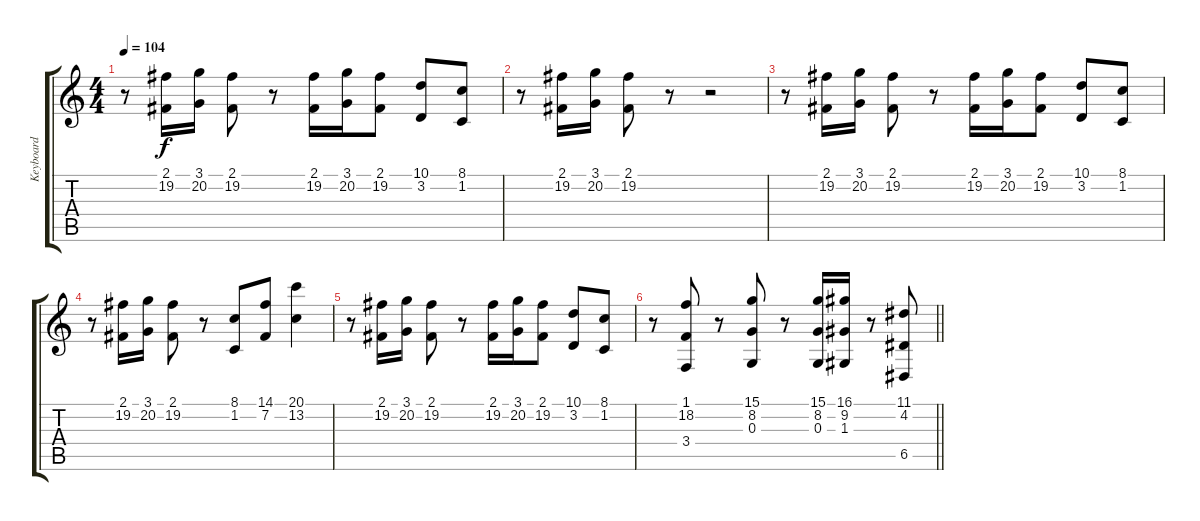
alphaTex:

\track ("Keyboard" "Keyboard") {instrument stringensemble1}
\staff {score tabs}
\tuning (E4 B3 G3 D3 A2 D2) {hide}
\ts (4 4)
\tempo 104
\clef g2
\ks c
r.8{dy f} (2.1 19.2).16 (3.1 20.2).16 (2.1 19.2).8 r.8 (2.1 19.2).16 (3.1 20.2).16 (2.1 19.2).8 (10.1 3.2).8 (8.1 1.2).8 |
r.8 (2.1 19.2).16 (3.1 20.2).16 (2.1 19.2).8 r.8 r.2 |
r.8 (2.1 19.2).16 (3.1 20.2).16 (2.1 19.2).8 r.8 (2.1 19.2).16 (3.1 20.2).16 (2.1 19.2).8 (10.1 3.2).8 (8.1 1.2).8 |
r.8 (2.1 19.2).16 (3.1 20.2).16 (2.1 19.2).8 r.8 (8.1 1.2).8 (14.1 7.2).8 (20.1 13.2).4 |
r.8 (2.1 19.2).16 (3.1 20.2).16 (2.1 19.2).8 r.8 (2.1 19.2).16 (3.1 20.2).16 (2.1 19.2).8 (10.1 3.2).8 (8.1 1.2).8 |
\barLineRight lightlight
r.8 (1.1 18.2 3.4).8 r.8 (15.1 8.2 0.3).8 r.8 (15.1 8.2 0.3).16 (16.1 9.2 1.3).16 r.8 (11.1 4.2 6.5).8
